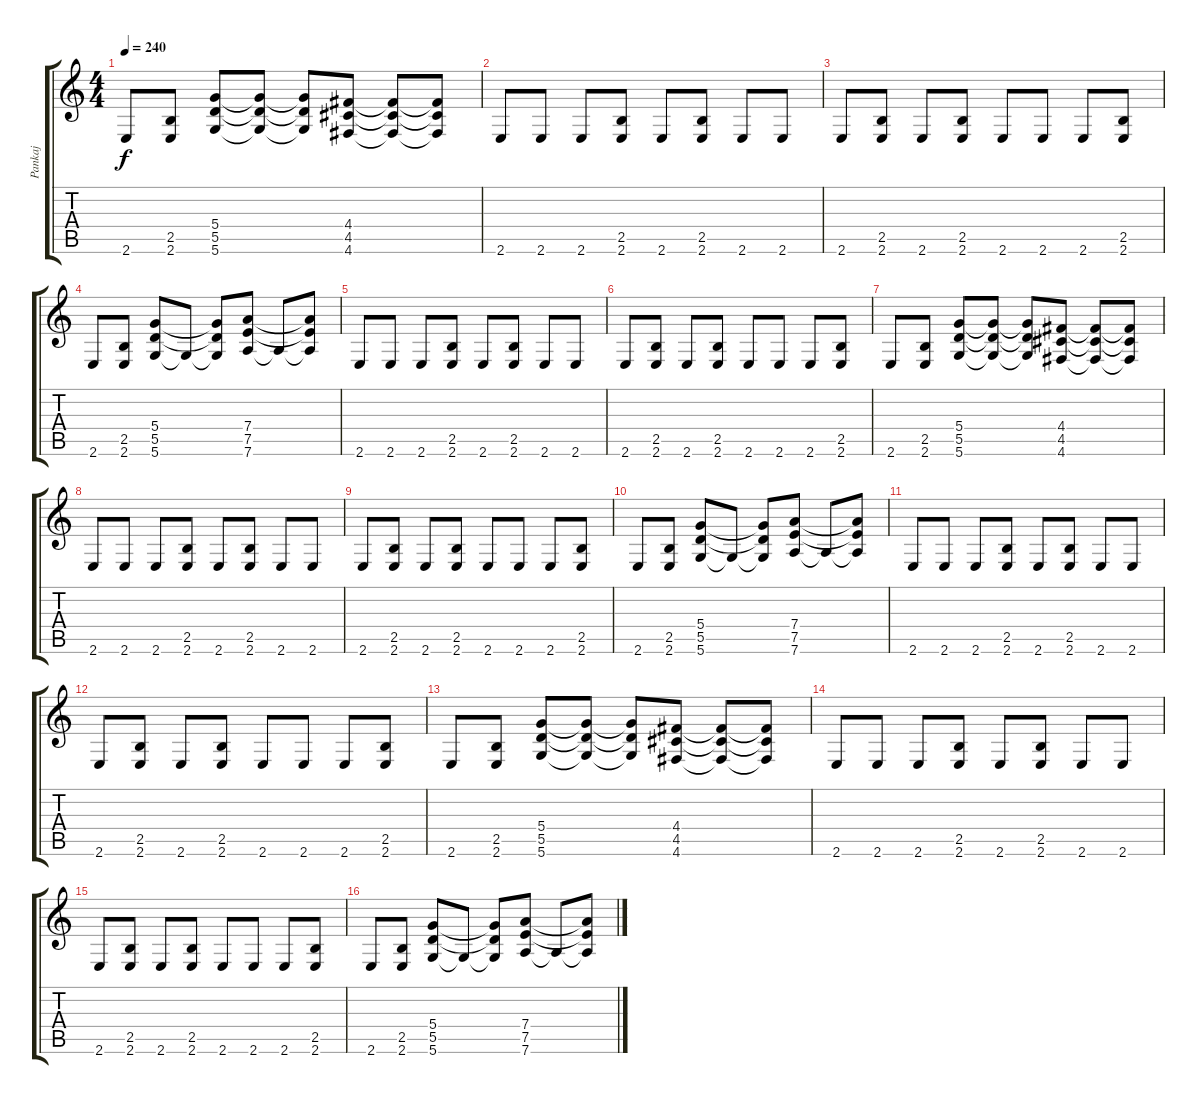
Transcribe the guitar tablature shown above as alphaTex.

\track ("Pankaj" "Pankaj") {instrument distortionguitar}
\staff {score tabs}
\tuning (E4 B3 G3 D3 A2 D2) {hide}
\ts (4 4)
\tempo 240
\clef g2
\ks c
2.6.8{dy f} (2.5 2.6).8 (5.4 5.5 5.6).8 (5.4{t} 5.5{t} 5.6{t}).8 (5.4{t} 5.5{t} 5.6{t}).8 (4.4 4.5 4.6).8 (4.4{t} 4.5{t} 4.6{t}).8 (4.4{t} 4.5{t} 4.6{t}).8 |
2.6.8 2.6.8 2.6.8 (2.5 2.6).8 2.6.8 (2.5 2.6).8 2.6.8 2.6.8 |
2.6.8 (2.5 2.6).8 2.6.8 (2.5 2.6).8 2.6.8 2.6.8 2.6.8 (2.5 2.6).8 |
2.6.8 (2.5 2.6).8 (5.4 5.5 5.6).8 5.6{t}.8 (5.4{t} 5.5{t} 5.6{t}).8 (7.4 7.5 7.6).8 7.6{t}.8 (7.4{t} 7.5{t} 7.6{t}).8 |
2.6.8 2.6.8 2.6.8 (2.5 2.6).8 2.6.8 (2.5 2.6).8 2.6.8 2.6.8 |
2.6.8 (2.5 2.6).8 2.6.8 (2.5 2.6).8 2.6.8 2.6.8 2.6.8 (2.5 2.6).8 |
2.6.8 (2.5 2.6).8 (5.4 5.5 5.6).8 (5.4{t} 5.5{t} 5.6{t}).8 (5.4{t} 5.5{t} 5.6{t}).8 (4.4 4.5 4.6).8 (4.4{t} 4.5{t} 4.6{t}).8 (4.4{t} 4.5{t} 4.6{t}).8 |
2.6.8 2.6.8 2.6.8 (2.5 2.6).8 2.6.8 (2.5 2.6).8 2.6.8 2.6.8 |
2.6.8 (2.5 2.6).8 2.6.8 (2.5 2.6).8 2.6.8 2.6.8 2.6.8 (2.5 2.6).8 |
2.6.8 (2.5 2.6).8 (5.4 5.5 5.6).8 5.6{t}.8 (5.4{t} 5.5{t} 5.6{t}).8 (7.4 7.5 7.6).8 7.6{t}.8 (7.4{t} 7.5{t} 7.6{t}).8 |
2.6.8 2.6.8 2.6.8 (2.5 2.6).8 2.6.8 (2.5 2.6).8 2.6.8 2.6.8 |
2.6.8 (2.5 2.6).8 2.6.8 (2.5 2.6).8 2.6.8 2.6.8 2.6.8 (2.5 2.6).8 |
2.6.8 (2.5 2.6).8 (5.4 5.5 5.6).8 (5.4{t} 5.5{t} 5.6{t}).8 (5.4{t} 5.5{t} 5.6{t}).8 (4.4 4.5 4.6).8 (4.4{t} 4.5{t} 4.6{t}).8 (4.4{t} 4.5{t} 4.6{t}).8 |
2.6.8 2.6.8 2.6.8 (2.5 2.6).8 2.6.8 (2.5 2.6).8 2.6.8 2.6.8 |
2.6.8 (2.5 2.6).8 2.6.8 (2.5 2.6).8 2.6.8 2.6.8 2.6.8 (2.5 2.6).8 |
2.6.8 (2.5 2.6).8 (5.4 5.5 5.6).8 5.6{t}.8 (5.4{t} 5.5{t} 5.6{t}).8 (7.4 7.5 7.6).8 7.6{t}.8 (7.4{t} 7.5{t} 7.6{t}).8
